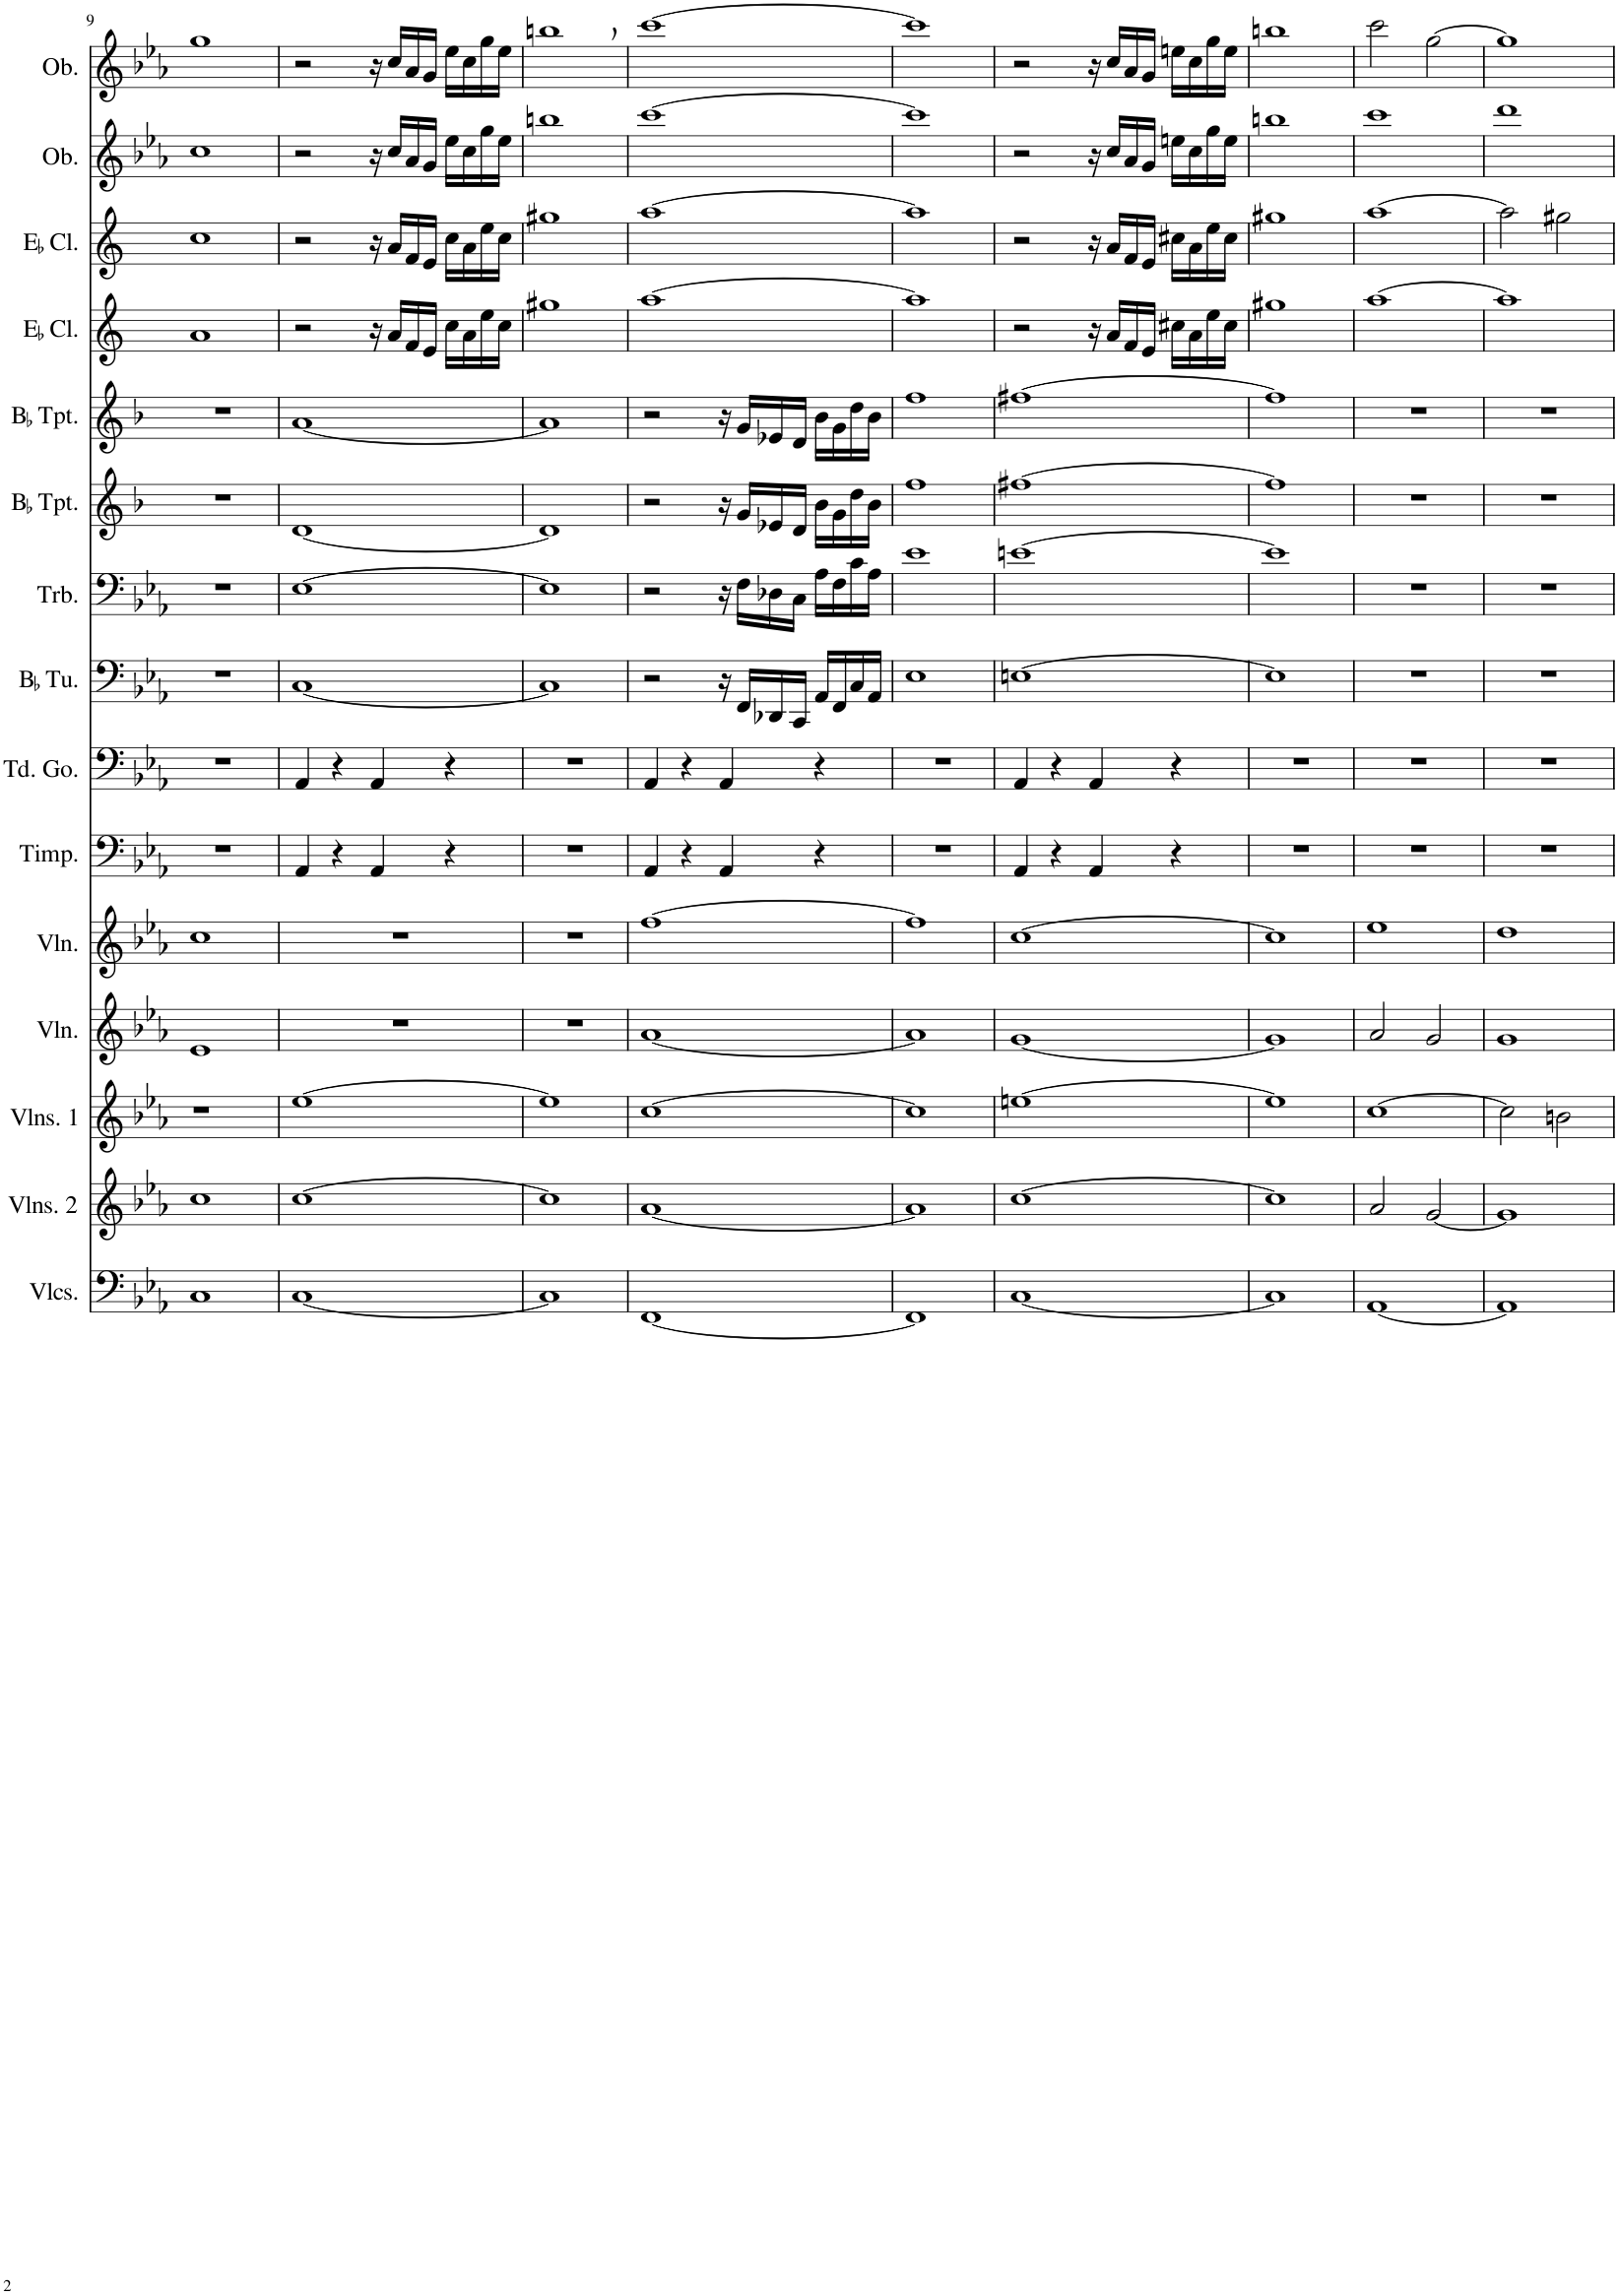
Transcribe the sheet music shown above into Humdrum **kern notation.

**kern	**kern	**kern	**kern	**kern	**kern	**kern	**kern	**kern	**kern	**kern	**kern	**kern	**kern	**kern
*part15	*part14	*part13	*part12	*part11	*part10	*part9	*part8	*part7	*part6	*part5	*part4	*part3	*part2	*part1
*staff15	*staff14	*staff13	*staff12	*staff11	*staff10	*staff9	*staff8	*staff7	*staff6	*staff5	*staff4	*staff3	*staff2	*staff1
*I"Violoncellos	*I"Violins 2	*I"Violins 1	*I"Violin	*I"Violin	*I"Timpani	*I"Tuned Gongs	*I"BaccidentalFlat Tuba	*I"Trombone	*I"BaccidentalFlat Trumpet	*I"BaccidentalFlat Trumpet	*I"EaccidentalFlat Clarinet	*I"EaccidentalFlat Clarinet	*I"Oboe	*I"Oboe
*I'Vlcs.	*I'Vlns. 2	*I'Vlns. 1	*I'Vln.	*I'Vln.	*I'Timp.	*I'Td. Go.	*I'BaccidentalFlat Tu.	*I'Trb.	*I'BaccidentalFlat Tpt.	*I'BaccidentalFlat Tpt.	*I'EaccidentalFlat Cl.	*I'EaccidentalFlat Cl.	*I'Ob.	*I'Ob.
!!LO:PB:g=z
*clefF4	*clefG2	*clefG2	*clefG2	*clefG2	*clefF4	*clefF4	*clefF4	*clefF4	*clefG2	*clefG2	*clefG2	*clefG2	*clefG2	*clefG2
*	*	*	*	*	*	*	*	*	*Trd1c2	*Trd1c2	*Trd-2c-3	*Trd-2c-3	*	*
*k[b-e-a-]	*k[b-e-a-]	*k[b-e-a-]	*k[b-e-a-]	*k[b-e-a-]	*k[b-e-a-]	*k[b-e-a-]	*k[b-e-a-]	*k[b-e-a-]	*k[b-]	*k[b-]	*k[]	*k[]	*k[b-e-a-]	*k[b-e-a-]
*M4/4	*M4/4	*M4/4	*M4/4	*M4/4	*M4/4	*M4/4	*M4/4	*M4/4	*M4/4	*M4/4	*M4/4	*M4/4	*M4/4	*M4/4
=9	=9	=9	=9	=9	=9	=9	=9	=9	=9	=9	=9	=9	=9	=9
1C	1cc	1r	1e-	1cc	1r	1r	1r	1r	1r	1r	1a	1cc	1cc	1gg
=10	=10	=10	=10	=10	=10	=10	=10	=10	=10	=10	=10	=10	=10	=10
[1C	[1cc	[1ee-	1r	1r	4AA-/	4AA-/	[1C	[1E-	[1d	[1a	2r	2r	2r	2r
.	.	.	.	.	4r	4r	.	.	.	.	.	.	.	.
.	.	.	.	.	4AA-/	4AA-/	.	.	.	.	16r	16r	16r	16r
.	.	.	.	.	.	.	.	.	.	.	16a/LL	16a/LL	16cc/LL	16cc/LL
.	.	.	.	.	.	.	.	.	.	.	16f/	16f/	16a-/	16a-/
.	.	.	.	.	.	.	.	.	.	.	16e/JJ	16e/JJ	16g/JJ	16g/JJ
.	.	.	.	.	4r	4r	.	.	.	.	16cc\LL	16cc\LL	16ee-\LL	16ee-\LL
.	.	.	.	.	.	.	.	.	.	.	16a\	16a\	16cc\	16cc\
.	.	.	.	.	.	.	.	.	.	.	16ee\	16ee\	16gg\	16gg\
.	.	.	.	.	.	.	.	.	.	.	16cc\JJ	16cc\JJ	16ee-\JJ	16ee-\JJ
=11	=11	=11	=11	=11	=11	=11	=11	=11	=11	=11	=11	=11	=11	=11
1C]	1cc]	1ee-]	1r	1r	1r	1r	1C]	1E-]	1d]	1a]	1gg#X	1gg#X	1bbn	1bbn,
=12	=12	=12	=12	=12	=12	=12	=12	=12	=12	=12	=12	=12	=12	=12
[1FF	[1a-	[1cc	[1a-	[1ff	4AA-/	4AA-/	2r	2r	2r	2r	[1aa	[1aa	[1ccc	[1ccc
.	.	.	.	.	4r	4r	.	.	.	.	.	.	.	.
.	.	.	.	.	4AA-/	4AA-/	16r	16r	16r	16r	.	.	.	.
.	.	.	.	.	.	.	16FF/LL	16F\LL	16g/LL	16g/LL	.	.	.	.
.	.	.	.	.	.	.	16DD-X/	16D-X\	16e-X/	16e-X/	.	.	.	.
.	.	.	.	.	.	.	16CC/JJ	16C\JJ	16d/JJ	16d/JJ	.	.	.	.
.	.	.	.	.	4r	4r	16AA-/LL	16A-\LL	16b-\LL	16b-\LL	.	.	.	.
.	.	.	.	.	.	.	16FF/	16F\	16g\	16g\	.	.	.	.
.	.	.	.	.	.	.	16C/	16c\	16dd\	16dd\	.	.	.	.
.	.	.	.	.	.	.	16AA-/JJ	16A-\JJ	16b-\JJ	16b-\JJ	.	.	.	.
=13	=13	=13	=13	=13	=13	=13	=13	=13	=13	=13	=13	=13	=13	=13
1FF]	1a-]	1cc]	1a-]	1ff]	1r	1r	1E-	1e-	1ff	1ff	1aa]	1aa]	1ccc]	1ccc]
=14	=14	=14	=14	=14	=14	=14	=14	=14	=14	=14	=14	=14	=14	=14
[1C	[1cc	[1een	[1g	[1cc	4AA-/	4AA-/	[1En	[1en	[1ff#X	[1ff#X	2r	2r	2r	2r
.	.	.	.	.	4r	4r	.	.	.	.	.	.	.	.
.	.	.	.	.	4AA-/	4AA-/	.	.	.	.	16r	16r	16r	16r
.	.	.	.	.	.	.	.	.	.	.	16a/LL	16a/LL	16cc/LL	16cc/LL
.	.	.	.	.	.	.	.	.	.	.	16f/	16f/	16a-/	16a-/
.	.	.	.	.	.	.	.	.	.	.	16e/JJ	16e/JJ	16g/JJ	16g/JJ
.	.	.	.	.	4r	4r	.	.	.	.	16cc#X\LL	16cc#X\LL	16een\LL	16een\LL
.	.	.	.	.	.	.	.	.	.	.	16a\	16a\	16cc\	16cc\
.	.	.	.	.	.	.	.	.	.	.	16ee\	16ee\	16gg\	16gg\
.	.	.	.	.	.	.	.	.	.	.	16cc#\JJ	16cc#\JJ	16ee\JJ	16ee\JJ
=15	=15	=15	=15	=15	=15	=15	=15	=15	=15	=15	=15	=15	=15	=15
1C]	1cc]	1ee]	1g]	1cc]	1r	1r	1E]	1e]	1ff#]	1ff#]	1gg#X	1gg#X	1bbn	1bbn
=16	=16	=16	=16	=16	=16	=16	=16	=16	=16	=16	=16	=16	=16	=16
[1AA-	2a-/	[1cc	2a-/	1ee-	1r	1r	1r	1r	1r	1r	[1aa	[1aa	1ccc	2ccc\
.	[2g/	.	2g/	.	.	.	.	.	.	.	.	.	.	[2gg\
=17	=17	=17	=17	=17	=17	=17	=17	=17	=17	=17	=17	=17	=17	=17
1AA-]	1g]	2cc\]	1g	1dd	1r	1r	1r	1r	1r	1r	1aa]	2aa\]	1ddd	1gg]
.	.	2bn\	.	.	.	.	.	.	.	.	.	2gg#X\	.	.
=	=	=	=	=	=	=	=	=	=	=	=	=	=	=
*-	*-	*-	*-	*-	*-	*-	*-	*-	*-	*-	*-	*-	*-	*-
